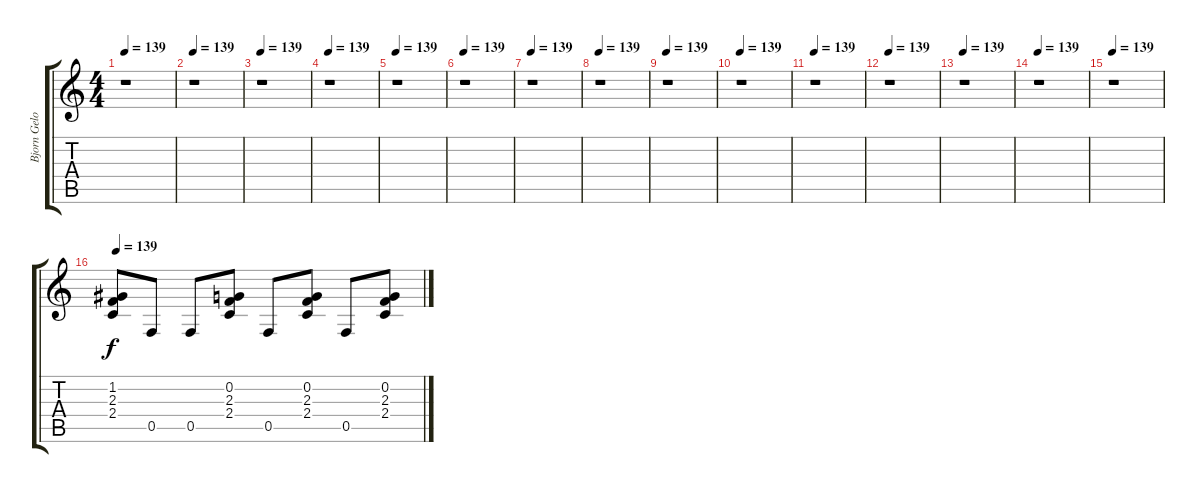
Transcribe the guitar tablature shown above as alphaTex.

\track ("Bjorn Gelotte-Gtr." "Bjorn Gelo") {instrument distortionguitar}
\staff {score tabs}
\tuning (C4 G3 Eb3 Bb2 F2 C2) {hide}
\ts (4 4)
\tempo 139
\clef g2
\ks c
r.1{dy f} |
\tempo 139
r.1 |
\tempo 139
r.1 |
\tempo 139
r.1 |
\tempo 139
r.1 |
\tempo 139
r.1 |
\tempo 139
r.1 |
\tempo 139
r.1 |
\tempo 139
r.1 |
\tempo 139
r.1 |
\tempo 139
r.1 |
\tempo 139
r.1 |
\tempo 139
r.1 |
\tempo 139
r.1 |
\tempo 139
r.1 |
\tempo 139
(1.2 2.3 2.4).8 0.5.8 0.5.8 (0.2 2.3 2.4).8 0.5.8 (0.2 2.3 2.4).8 0.5.8 (0.2 2.3 2.4).8
